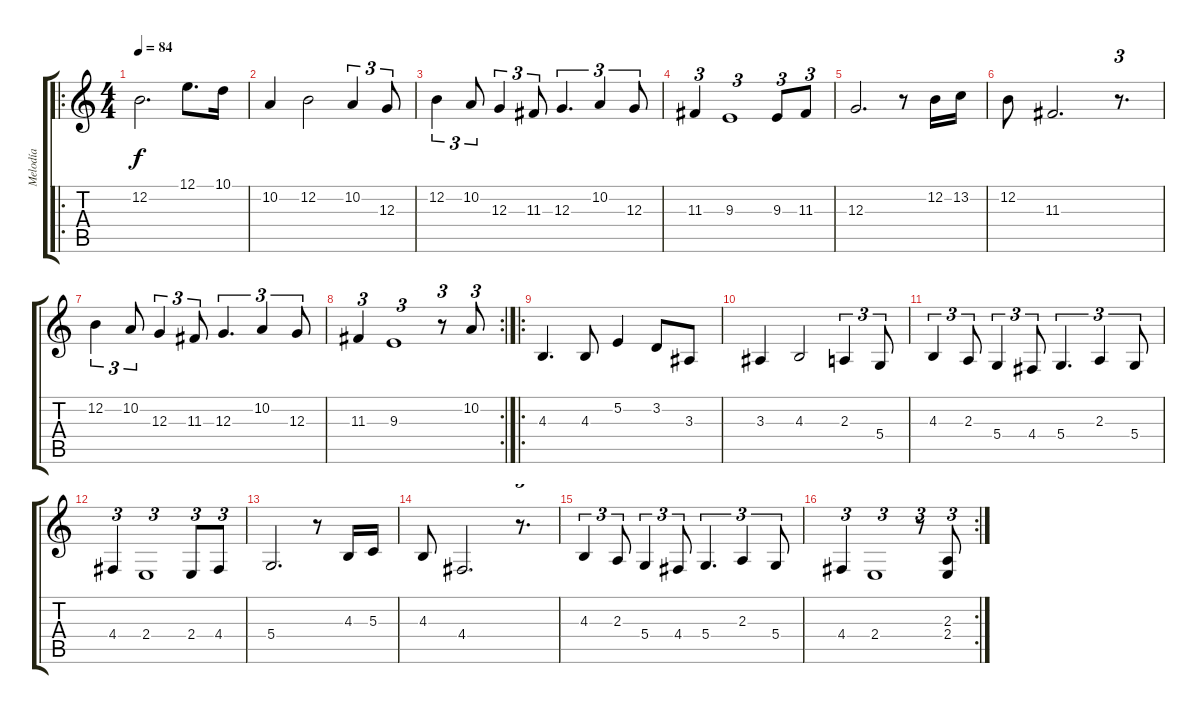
\track ("Melodía" "Melodía") {instrument cello}
\staff {score tabs}
\tuning (E4 B3 G3 D3 A2 E2) {hide}
\ro
\ts (4 4)
\tempo 84
\clef g2
\ks c
12.2.2{d dy f} 12.1.8{d} 10.1.16 |
10.2.4 12.2.2 10.2.4{tu (3 2)} 12.3.8{tu (3 2)} |
12.2.4{tu (3 2)} 10.2.8{tu (3 2)} 12.3.4{tu (3 2)} 11.3.8{tu (3 2)} 12.3.4{d tu (3 2)} 10.2.4{tu (3 2)} 12.3.8{tu (3 2)} |
11.3.4{tu (3 2)} 9.3.1{tu (3 2)} 9.3.8{tu (3 2)} 11.3.8{tu (3 2)} |
12.3.2{d} r.8 12.2.16 13.2.16 |
12.2.8 11.3.2{d} r.8{d tu (3 2)} |
12.2.4{tu (3 2)} 10.2.8{tu (3 2)} 12.3.4{tu (3 2)} 11.3.8{tu (3 2)} 12.3.4{d tu (3 2)} 10.2.4{tu (3 2)} 12.3.8{tu (3 2)} |
\rc 2
11.3.4{tu (3 2)} 9.3.1{tu (3 2)} r.8{tu (3 2)} 10.2.8{tu (3 2)} |
\ro
4.3.4{d} 4.3.8 5.2.4 3.2.8 3.3.8 |
3.3.4 4.3.2 2.3.4{tu (3 2)} 5.4.8{tu (3 2)} |
4.3.4{tu (3 2)} 2.3.8{tu (3 2)} 5.4.4{tu (3 2)} 4.4.8{tu (3 2)} 5.4.4{d tu (3 2)} 2.3.4{tu (3 2)} 5.4.8{tu (3 2)} |
4.4.4{tu (3 2)} 2.4.1{tu (3 2)} 2.4.8{tu (3 2)} 4.4.8{tu (3 2)} |
5.4.2{d} r.8 4.3.16 5.3.16 |
4.3.8 4.4.2{d} r.8{d tu (3 2)} |
4.3.4{tu (3 2)} 2.3.8{tu (3 2)} 5.4.4{tu (3 2)} 4.4.8{tu (3 2)} 5.4.4{d tu (3 2)} 2.3.4{tu (3 2)} 5.4.8{tu (3 2)} |
\rc 2
4.4.4{tu (3 2)} 2.4.1{tu (3 2)} r.8{tu (3 2)} (2.3 2.4).8{tu (3 2)}
